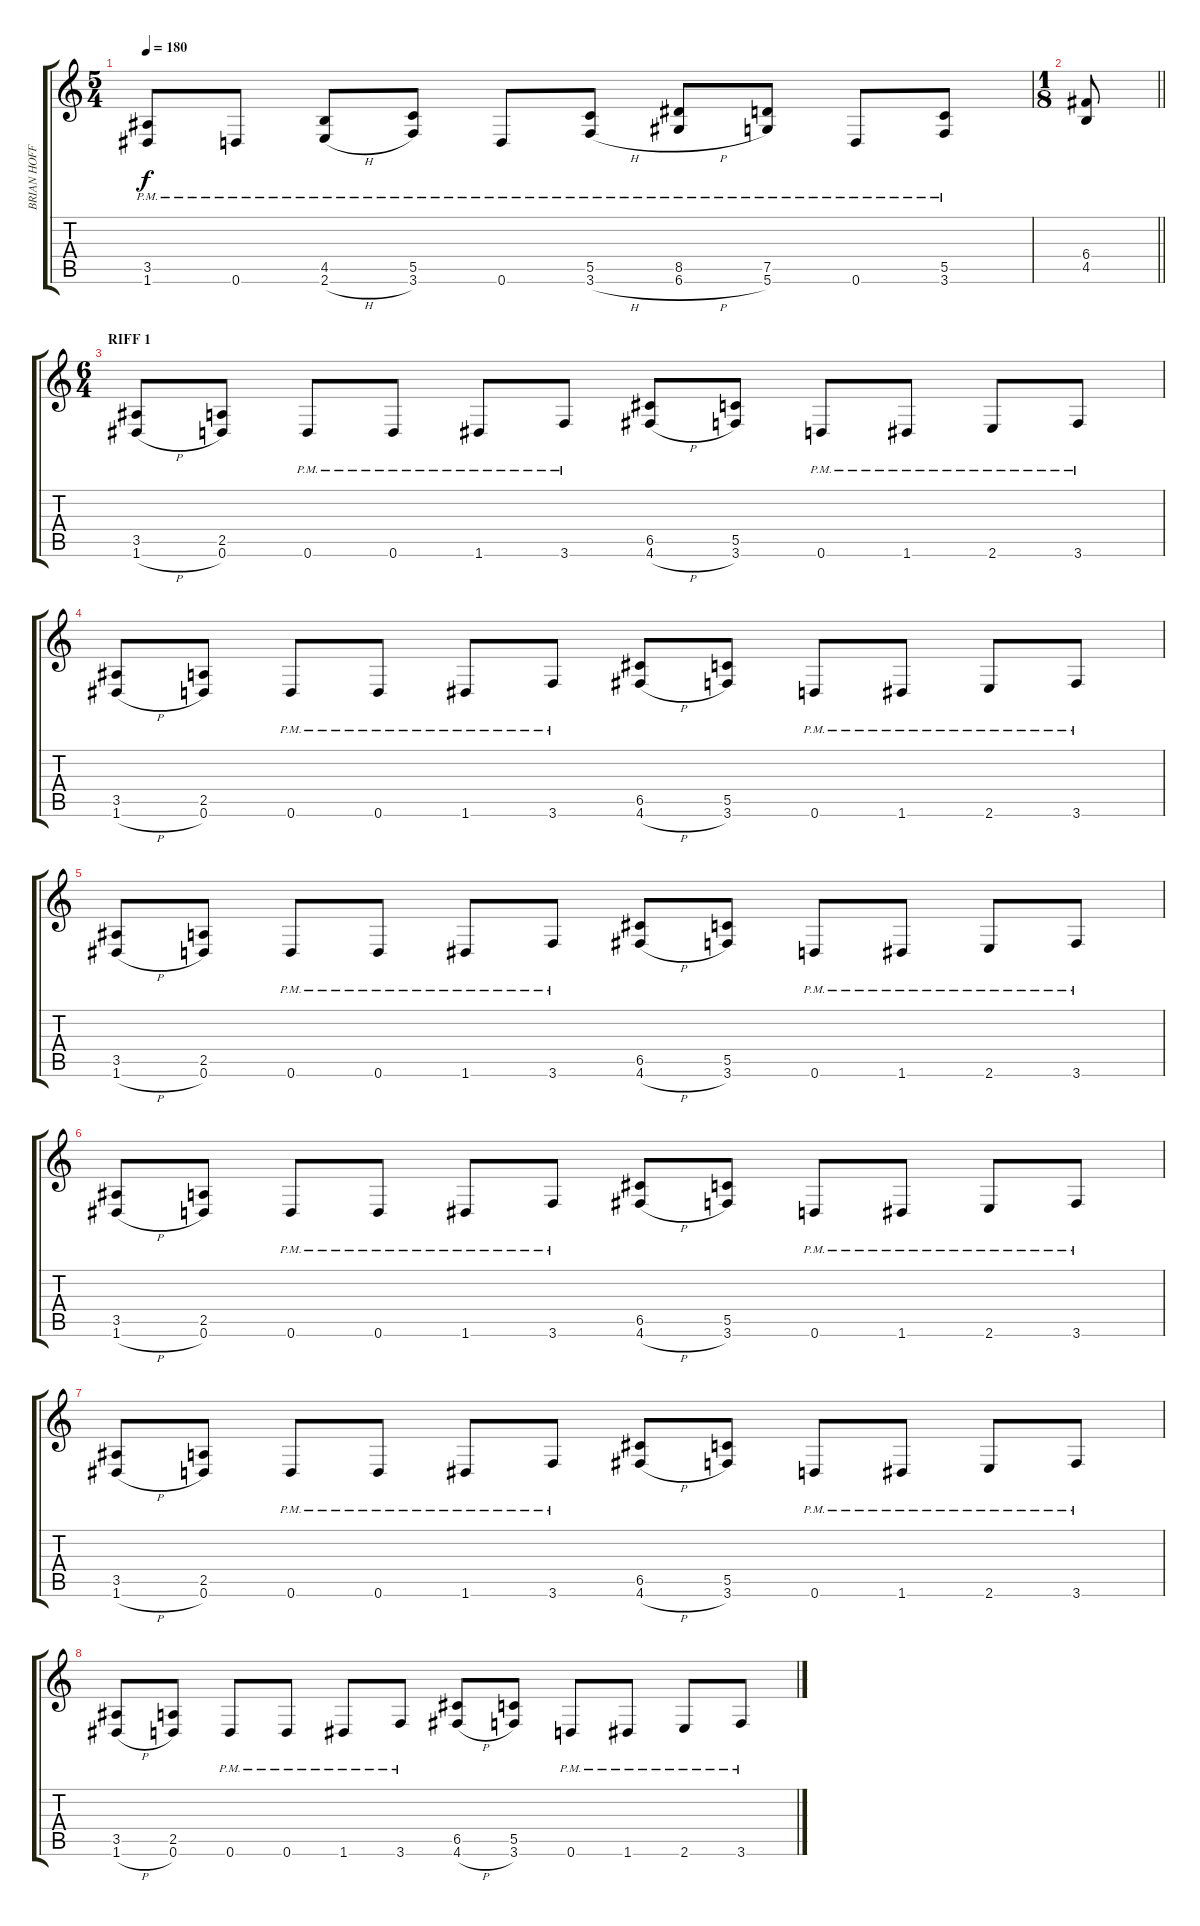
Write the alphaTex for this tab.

\track ("BRIAN HOFFMAN" "BRIAN HOFF") {instrument distortionguitar}
\staff {score tabs}
\tuning (D4 A3 F3 C3 G2 D2) {hide}
\ts (5 4)
\tempo 180
\clef g2
\ks c
(3.5{pm} 1.6{pm}).8{dy f} 0.6{pm}.8 (4.5{pm} 2.6{h pm}).8 (5.5{pm} 3.6{pm}).8 0.6{pm}.8 (5.5{pm} 3.6{h pm}).8 (8.5{pm} 6.6{h pm}).8 (7.5{pm} 5.6{pm}).8 0.6{pm}.8 (5.5{pm} 3.6{pm}).8 |
\ts (1 8)
\barLineRight lightlight
(6.4 4.5).8 |
\ts (6 4)
\section ("" "RIFF 1")
(3.5 1.6{h}).8 (2.5 0.6).8 0.6{pm}.8 0.6{pm}.8 1.6{pm}.8 3.6{pm}.8 (6.5 4.6{h}).8 (5.5 3.6).8 0.6{pm}.8 1.6{pm}.8 2.6{pm}.8 3.6{pm}.8 |
(3.5 1.6{h}).8 (2.5 0.6).8 0.6{pm}.8 0.6{pm}.8 1.6{pm}.8 3.6{pm}.8 (6.5 4.6{h}).8 (5.5 3.6).8 0.6{pm}.8 1.6{pm}.8 2.6{pm}.8 3.6{pm}.8 |
(3.5 1.6{h}).8 (2.5 0.6).8 0.6{pm}.8 0.6{pm}.8 1.6{pm}.8 3.6{pm}.8 (6.5 4.6{h}).8 (5.5 3.6).8 0.6{pm}.8 1.6{pm}.8 2.6{pm}.8 3.6{pm}.8 |
(3.5 1.6{h}).8 (2.5 0.6).8 0.6{pm}.8 0.6{pm}.8 1.6{pm}.8 3.6{pm}.8 (6.5 4.6{h}).8 (5.5 3.6).8 0.6{pm}.8 1.6{pm}.8 2.6{pm}.8 3.6{pm}.8 |
(3.5 1.6{h}).8 (2.5 0.6).8 0.6{pm}.8 0.6{pm}.8 1.6{pm}.8 3.6{pm}.8 (6.5 4.6{h}).8 (5.5 3.6).8 0.6{pm}.8 1.6{pm}.8 2.6{pm}.8 3.6{pm}.8 |
(3.5 1.6{h}).8 (2.5 0.6).8 0.6{pm}.8 0.6{pm}.8 1.6{pm}.8 3.6{pm}.8 (6.5 4.6{h}).8 (5.5 3.6).8 0.6{pm}.8 1.6{pm}.8 2.6{pm}.8 3.6{pm}.8
